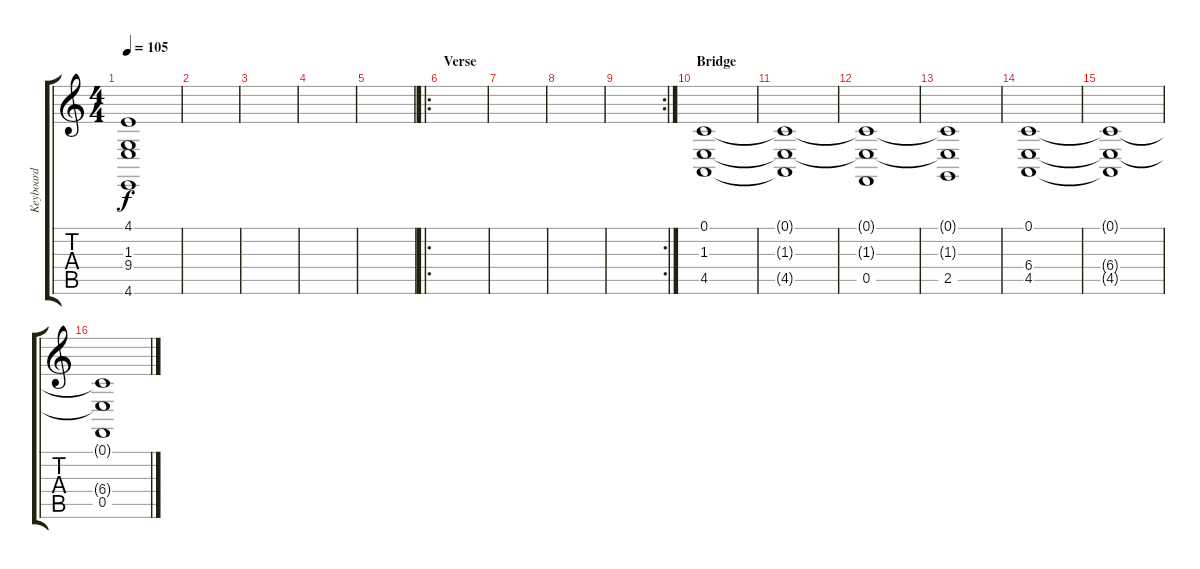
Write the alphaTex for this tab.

\track ("Keyboard" "Keyboard") {instrument pad2warm}
\staff {score tabs}
\tuning (C4 G3 Eb3 Bb2 F2 C2) {hide}
\ts (4 4)
\tempo 105
\clef g2
\ks c
(4.1{t} 1.3{t} 9.4 4.6{t}).1{dy f} |
|
|
|
|
\ro
\section ("" "Verse")
|
|
|
\rc 2
|
\section ("" "Bridge")
(0.1 1.3 4.5).1 |
(0.1{t} 1.3{t} 4.5{t}).1 |
(0.1{t} 1.3{t} 0.5).1 |
(0.1{t} 1.3{t} 2.5).1 |
(0.1 6.4 4.5).1 |
(0.1{t} 6.4{t} 4.5{t}).1 |
(0.1{t} 6.4{t} 0.5).1
